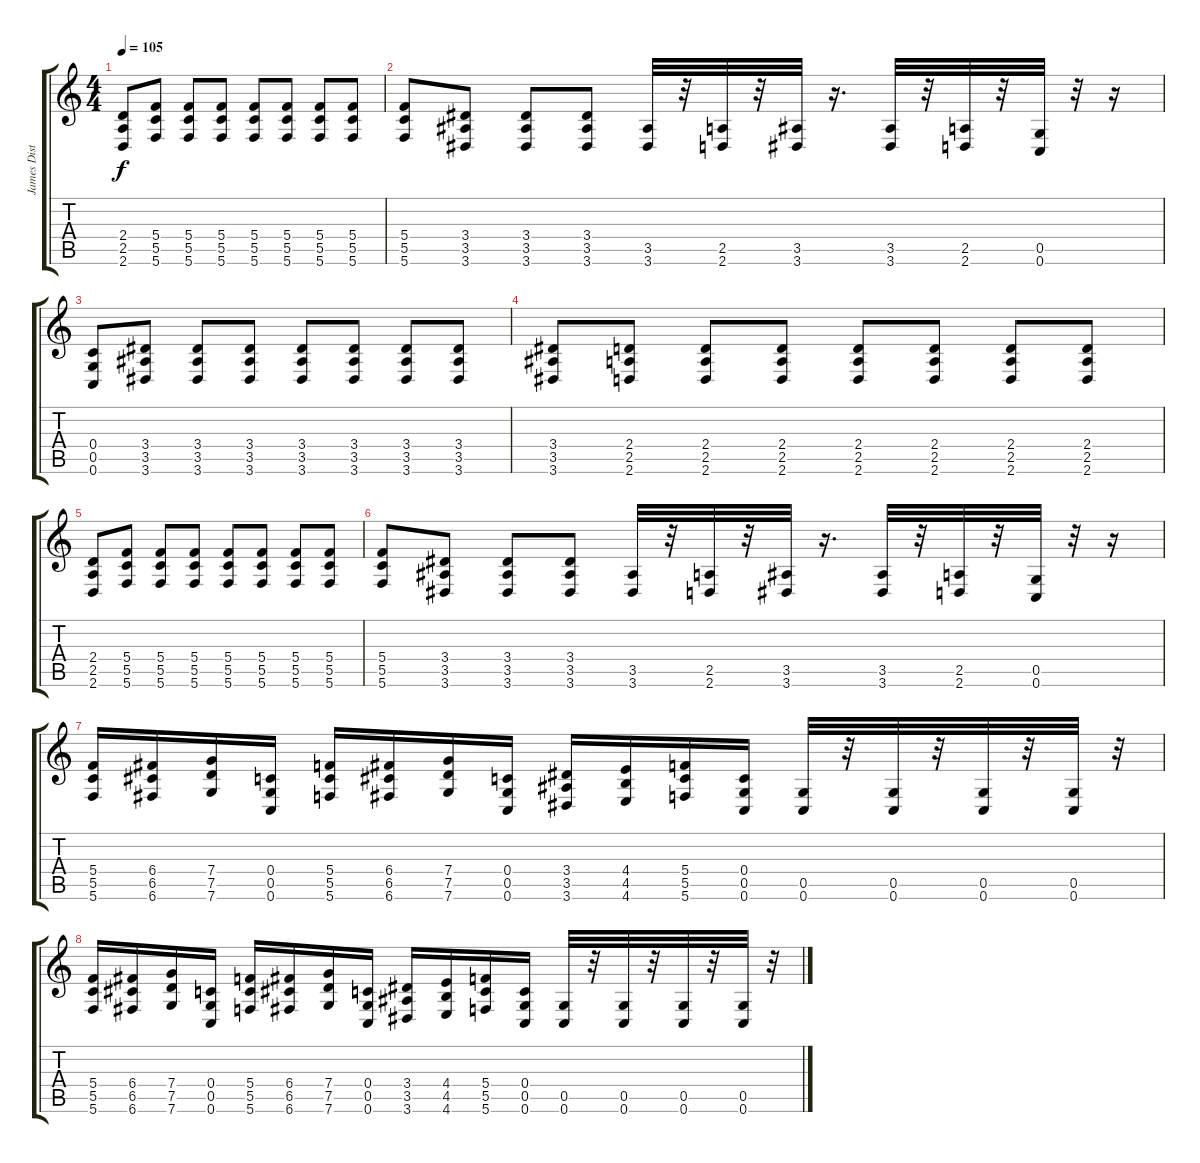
\track ("James Distortion" "James Dist") {instrument distortionguitar}
\staff {score tabs}
\tuning (D4 A3 F3 C3 G2 C2) {hide}
\ts (4 4)
\tempo 105
\clef g2
\ks c
(2.4 2.5 2.6).8{dy f} (5.4 5.5 5.6).8 (5.4 5.5 5.6).8 (5.4 5.5 5.6).8 (5.4 5.5 5.6).8 (5.4 5.5 5.6).8 (5.4 5.5 5.6).8 (5.4 5.5 5.6).8 |
(5.4 5.5 5.6).8 (3.4 3.5 3.6).8 (3.4 3.5 3.6).8 (3.4 3.5 3.6).8 (3.5 3.6).32 r.32 (2.5 2.6).32 r.32 (3.5 3.6).32 r.16{d} (3.5 3.6).32 r.32 (2.5 2.6).32 r.32 (0.5 0.6).32 r.32 r.16 |
(0.4 0.5 0.6).8 (3.4 3.5 3.6).8 (3.4 3.5 3.6).8 (3.4 3.5 3.6).8 (3.4 3.5 3.6).8 (3.4 3.5 3.6).8 (3.4 3.5 3.6).8 (3.4 3.5 3.6).8 |
(3.4 3.5 3.6).8 (2.4 2.5 2.6).8 (2.4 2.5 2.6).8 (2.4 2.5 2.6).8 (2.4 2.5 2.6).8 (2.4 2.5 2.6).8 (2.4 2.5 2.6).8 (2.4 2.5 2.6).8 |
(2.4 2.5 2.6).8 (5.4 5.5 5.6).8 (5.4 5.5 5.6).8 (5.4 5.5 5.6).8 (5.4 5.5 5.6).8 (5.4 5.5 5.6).8 (5.4 5.5 5.6).8 (5.4 5.5 5.6).8 |
(5.4 5.5 5.6).8 (3.4 3.5 3.6).8 (3.4 3.5 3.6).8 (3.4 3.5 3.6).8 (3.5 3.6).32 r.32 (2.5 2.6).32 r.32 (3.5 3.6).32 r.16{d} (3.5 3.6).32 r.32 (2.5 2.6).32 r.32 (0.5 0.6).32 r.32 r.16 |
(5.4 5.5 5.6).16 (6.4 6.5 6.6).16 (7.4 7.5 7.6).16 (0.4 0.5 0.6).16 (5.4 5.5 5.6).16 (6.4 6.5 6.6).16 (7.4 7.5 7.6).16 (0.4 0.5 0.6).16 (3.4 3.5 3.6).16 (4.4 4.5 4.6).16 (5.4 5.5 5.6).16 (0.4 0.5 0.6).16 (0.5 0.6).32 r.32 (0.5 0.6).32 r.32 (0.5 0.6).32 r.32 (0.5 0.6).32 r.32 |
(5.4 5.5 5.6).16 (6.4 6.5 6.6).16 (7.4 7.5 7.6).16 (0.4 0.5 0.6).16 (5.4 5.5 5.6).16 (6.4 6.5 6.6).16 (7.4 7.5 7.6).16 (0.4 0.5 0.6).16 (3.4 3.5 3.6).16 (4.4 4.5 4.6).16 (5.4 5.5 5.6).16 (0.4 0.5 0.6).16 (0.5 0.6).32 r.32 (0.5 0.6).32 r.32 (0.5 0.6).32 r.32 (0.5 0.6).32 r.32
